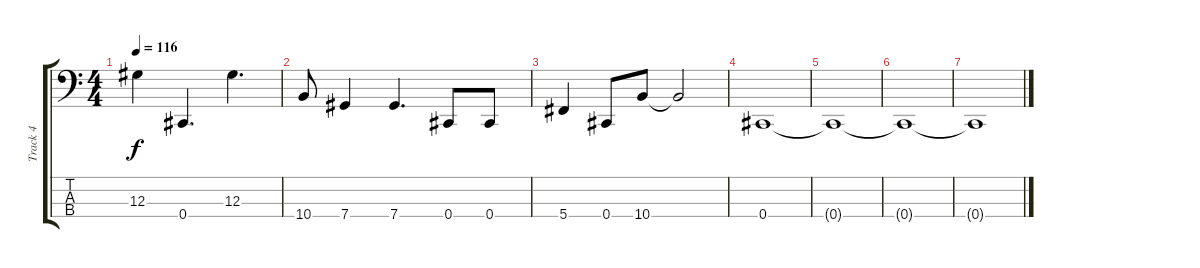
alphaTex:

\track ("Track 4" "Track 4") {instrument electricbasspick}
\staff {score tabs}
\tuning (Gb2 Db2 Ab1 Db1) {hide}
\ts (4 4)
\tempo 116
\clef f4
\ks c
12.3{t}.4{dy f} 0.4.4{d} 12.3.4{d} |
10.4.8 7.4.4 7.4.4{d} 0.4.8 0.4.8 |
5.4.4 0.4.8 10.4.8 10.4{t}.2 |
0.4.1{volume 0} |
0.4{t}.1 |
0.4{t}.1 |
0.4{t}.1
